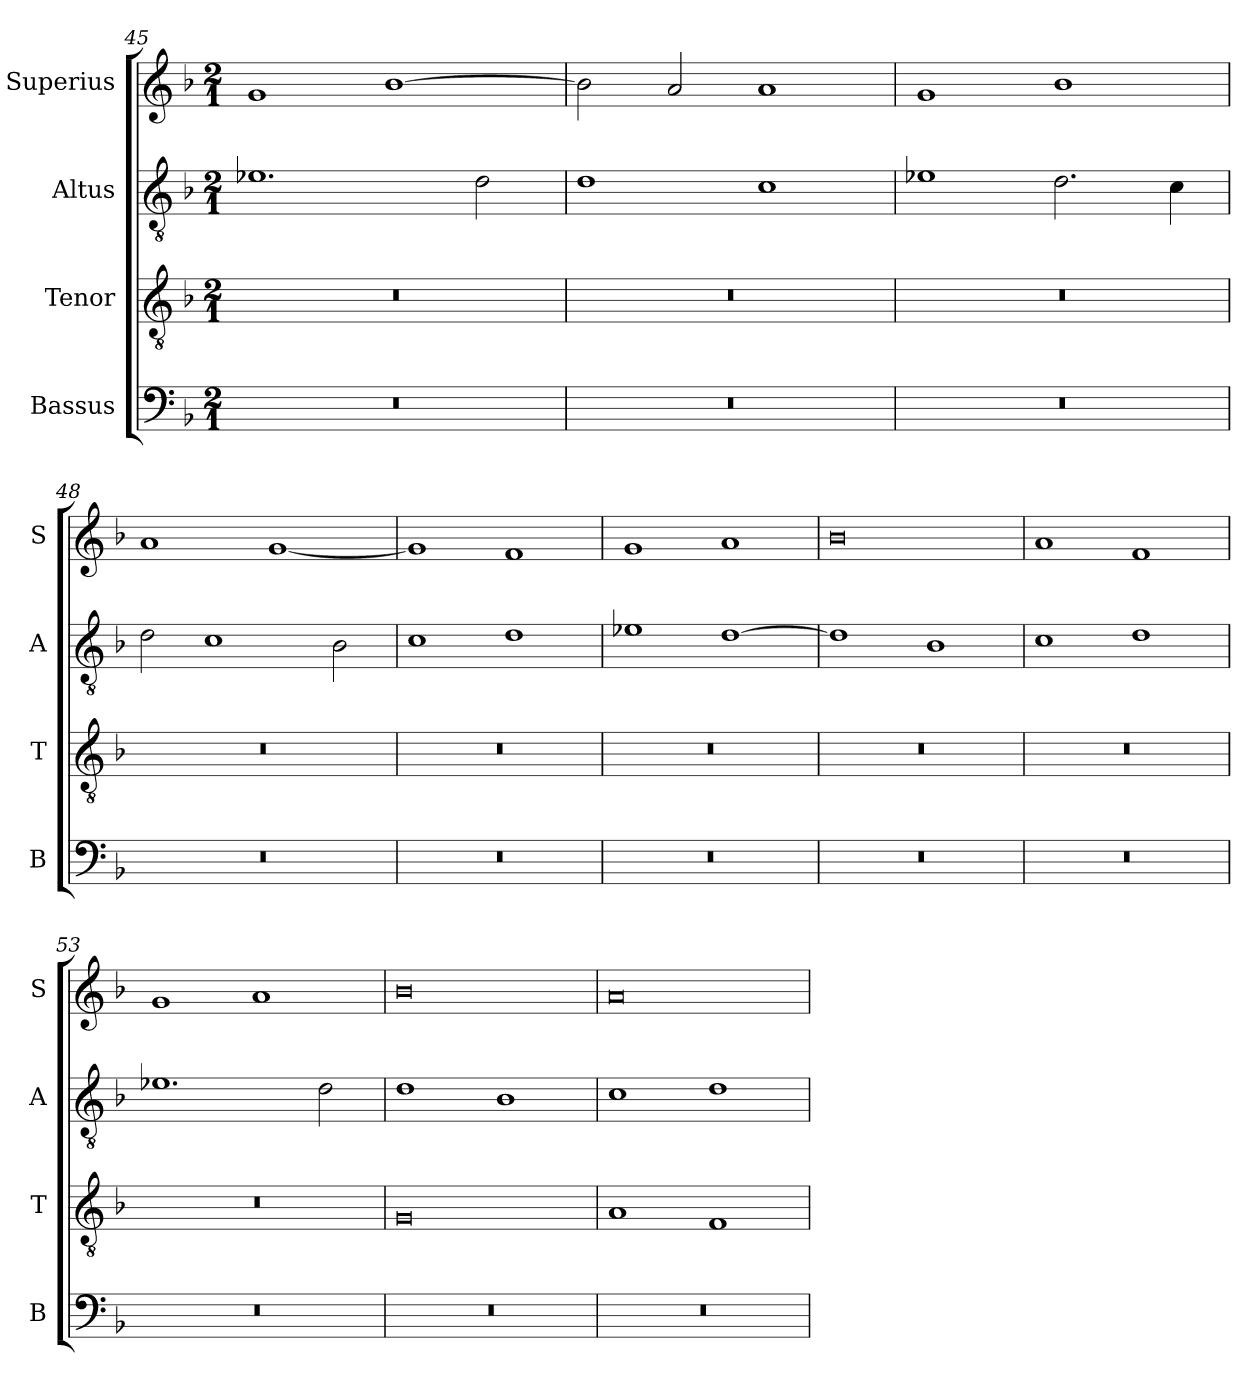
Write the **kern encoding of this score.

**kern	**kern	**kern	**kern
*part4	*part3	*part2	*part1
*staff4	*staff3	*staff2	*staff1
*I"Bassus	*I"Tenor	*I"Altus	*I"Superius
*I'B	*I'T	*I'A	*I'S
*clefF4	*clefGv2	*clefGv2	*clefG2
*k[b-]	*k[b-]	*k[b-]	*k[b-]
*M2/1	*M2/1	*M2/1	*M2/1
=45	=45	=45	=45
0r	0r	1.e-X	1g
.	.	.	[1b-
.	.	2d\	.
=46	=46	=46	=46
0r	0r	1d	2b-\]
.	.	.	2a/
.	.	1c	1a
=47	=47	=47	=47
0r	0r	1e-X	1g
.	.	2.d\	1b-
.	.	4c\	.
=48	=48	=48	=48
0r	0r	2d\	1a
.	.	1c	.
.	.	.	[1g
.	.	2B-\	.
=49	=49	=49	=49
0r	0r	1c	1g]
.	.	1d	1f
=50	=50	=50	=50
0r	0r	1e-X	1g
.	.	[1d	1a
=51	=51	=51	=51
0r	0r	1d]	0b-
.	.	1B-	.
=52	=52	=52	=52
0r	0r	1c	1a
.	.	1d	1f
=53	=53	=53	=53
0r	0r	1.e-X	1g
.	.	.	1a
.	.	2d\	.
=54	=54	=54	=54
0r	0G	1d	0b-
.	.	1B-	.
=55	=55	=55	=55
0r	1A	1c	0a
.	1F	1d	.
=	=	=	=
*-	*-	*-	*-
